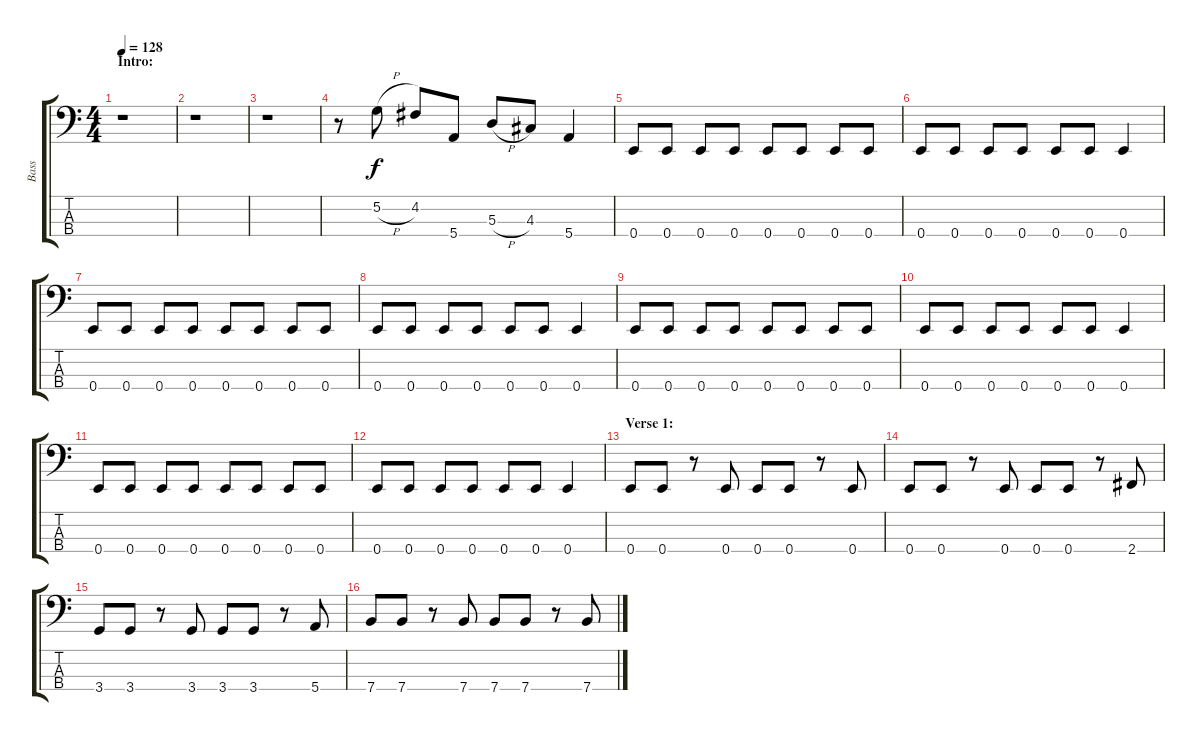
\track ("Bass" "Bass") {instrument electricbasspick}
\staff {score tabs}
\tuning (G2 D2 A1 E1) {hide}
\ts (4 4)
\section ("" "Intro:")
\tempo 128
\clef f4
\ks c
r.1{dy f instrument electricbasspick} |
r.1 |
r.1 |
r.8 5.2{h}.8 4.2.8 5.4.8 5.3{h}.8 4.3.8 5.4.4 |
0.4.8 0.4.8 0.4.8 0.4.8 0.4.8 0.4.8 0.4.8 0.4.8 |
0.4.8 0.4.8 0.4.8 0.4.8 0.4.8 0.4.8 0.4.4 |
0.4.8 0.4.8 0.4.8 0.4.8 0.4.8 0.4.8 0.4.8 0.4.8 |
0.4.8 0.4.8 0.4.8 0.4.8 0.4.8 0.4.8 0.4.4 |
0.4.8 0.4.8 0.4.8 0.4.8 0.4.8 0.4.8 0.4.8 0.4.8 |
0.4.8 0.4.8 0.4.8 0.4.8 0.4.8 0.4.8 0.4.4 |
0.4.8 0.4.8 0.4.8 0.4.8 0.4.8 0.4.8 0.4.8 0.4.8 |
0.4.8 0.4.8 0.4.8 0.4.8 0.4.8 0.4.8 0.4.4 |
\section ("" "Verse 1:")
0.4.8 0.4.8 r.8 0.4.8 0.4.8 0.4.8 r.8 0.4.8 |
0.4.8 0.4.8 r.8 0.4.8 0.4.8 0.4.8 r.8 2.4.8 |
3.4.8 3.4.8 r.8 3.4.8 3.4.8 3.4.8 r.8 5.4.8 |
7.4.8 7.4.8 r.8 7.4.8 7.4.8 7.4.8 r.8 7.4.8
